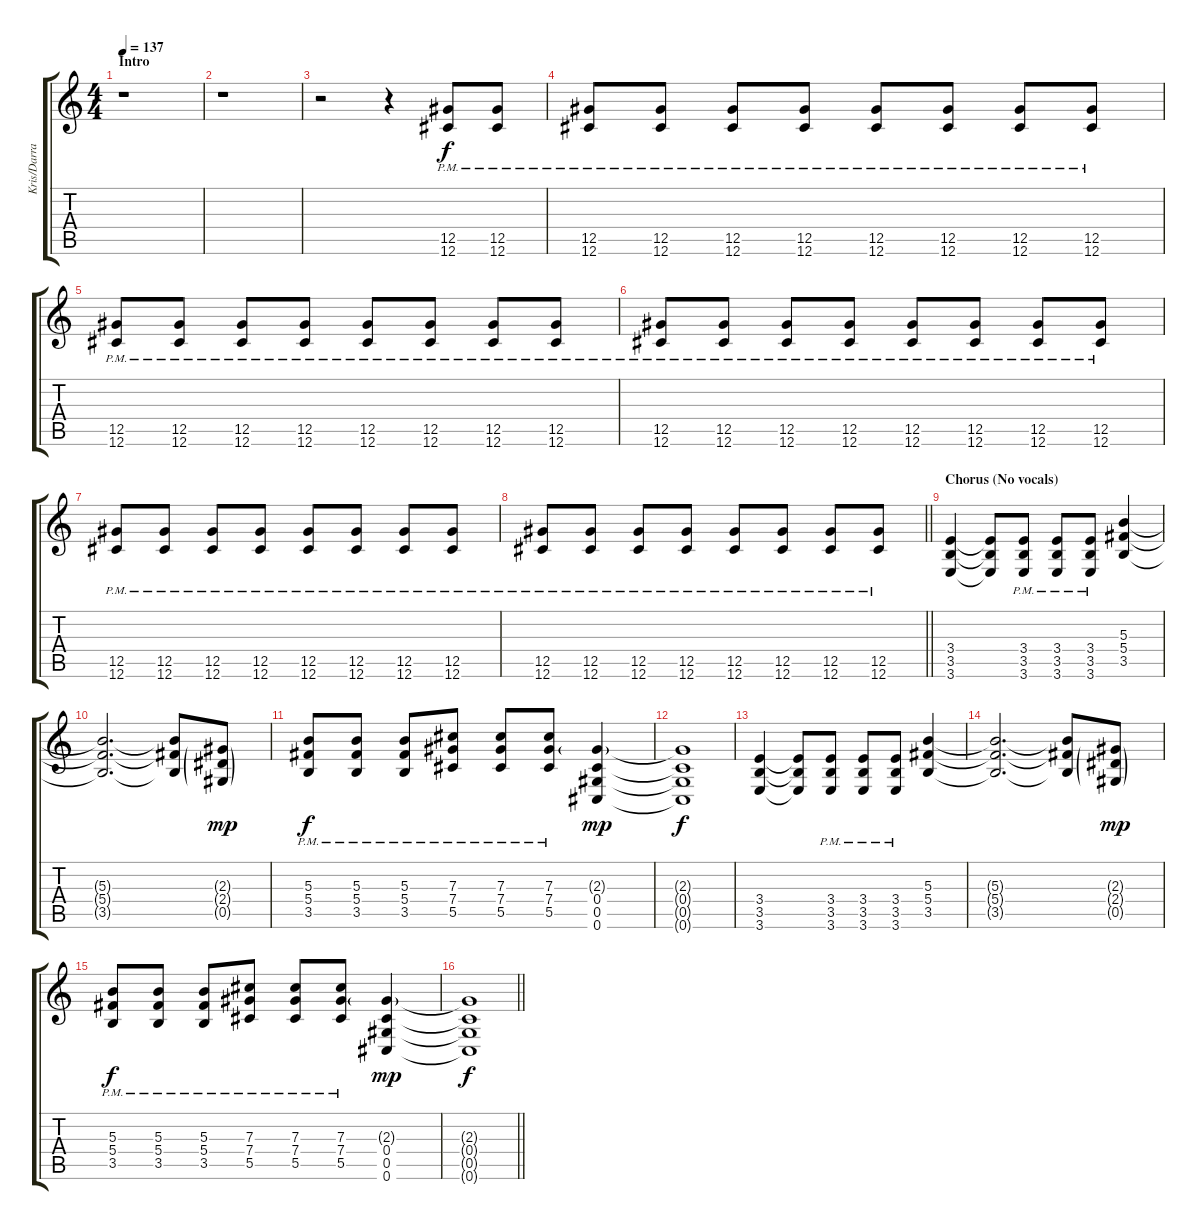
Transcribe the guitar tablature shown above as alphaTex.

\track ("Kris/Darran" "Kris/Darra") {instrument distortionguitar}
\staff {score tabs}
\tuning (Eb4 Bb3 Gb3 Db3 Ab2 Db2) {hide}
\ts (4 4)
\section ("" "Intro")
\tempo 137
\clef g2
\ks c
r.1{dy f instrument distortionguitar} |
r.1 |
r.2{volume 8} r.4 (12.5{pm} 12.6{pm}).8 (12.5{pm} 12.6{pm}).8 |
(12.5{pm} 12.6{pm}).8{volume 12} (12.5{pm} 12.6{pm}).8 (12.5{pm} 12.6{pm}).8 (12.5{pm} 12.6{pm}).8 (12.5{pm} 12.6{pm}).8 (12.5{pm} 12.6{pm}).8 (12.5{pm} 12.6{pm}).8 (12.5{pm} 12.6{pm}).8 |
(12.5{pm} 12.6{pm}).8 (12.5{pm} 12.6{pm}).8 (12.5{pm} 12.6{pm}).8 (12.5{pm} 12.6{pm}).8 (12.5{pm} 12.6{pm}).8 (12.5{pm} 12.6{pm}).8 (12.5{pm} 12.6{pm}).8 (12.5{pm} 12.6{pm}).8 |
(12.5{pm} 12.6{pm}).8 (12.5{pm} 12.6{pm}).8 (12.5{pm} 12.6{pm}).8 (12.5{pm} 12.6{pm}).8 (12.5{pm} 12.6{pm}).8 (12.5{pm} 12.6{pm}).8 (12.5{pm} 12.6{pm}).8 (12.5{pm} 12.6{pm}).8 |
(12.5{pm} 12.6{pm}).8 (12.5{pm} 12.6{pm}).8 (12.5{pm} 12.6{pm}).8 (12.5{pm} 12.6{pm}).8 (12.5{pm} 12.6{pm}).8 (12.5{pm} 12.6{pm}).8 (12.5{pm} 12.6{pm}).8 (12.5{pm} 12.6{pm}).8 |
\barLineRight lightlight
(12.5{pm} 12.6{pm}).8 (12.5{pm} 12.6{pm}).8 (12.5{pm} 12.6{pm}).8 (12.5{pm} 12.6{pm}).8 (12.5{pm} 12.6{pm}).8 (12.5{pm} 12.6{pm}).8 (12.5{pm} 12.6{pm}).8 (12.5{pm} 12.6{pm}).8 |
\section ("" "Chorus (No vocals)")
(3.4 3.5 3.6).4 (3.4{t} 3.5{t} 3.6{t}).8 (3.4{pm} 3.5{pm} 3.6{pm}).8 (3.4{pm} 3.5{pm} 3.6{pm}).8 (3.4{pm} 3.5{pm} 3.6{pm}).8 (5.3 5.4 3.5).4 |
(5.3{t} 5.4{t} 3.5{t}).2{d} (5.3{t} 5.4{t} 3.5{t}).8 (2.3{g} 2.4{g} 0.5{g}).8{dy mp} |
(5.3{pm} 5.4{pm} 3.5{pm}).8{dy f} (5.3{pm} 5.4{pm} 3.5{pm}).8 (5.3{pm} 5.4{pm} 3.5{pm}).8 (7.3{pm} 7.4{pm} 5.5{pm}).8 (7.3{pm} 7.4{pm} 5.5{pm}).8 (7.3{pm} 7.4{pm} 5.5{pm}).8 (2.3{g} 0.4 0.5 0.6).4{dy mp} |
(2.3{t} 0.4{t} 0.5{t} 0.6{t}).1{dy f} |
(3.4 3.5 3.6).4 (3.4{t} 3.5{t} 3.6{t}).8 (3.4{pm} 3.5{pm} 3.6{pm}).8 (3.4{pm} 3.5{pm} 3.6{pm}).8 (3.4{pm} 3.5{pm} 3.6{pm}).8 (5.3 5.4 3.5).4 |
(5.3{t} 5.4{t} 3.5{t}).2{d} (5.3{t} 5.4{t} 3.5{t}).8 (2.3{g} 2.4{g} 0.5{g}).8{dy mp} |
(5.3{pm} 5.4{pm} 3.5{pm}).8{dy f} (5.3{pm} 5.4{pm} 3.5{pm}).8 (5.3{pm} 5.4{pm} 3.5{pm}).8 (7.3{pm} 7.4{pm} 5.5{pm}).8 (7.3{pm} 7.4{pm} 5.5{pm}).8 (7.3{pm} 7.4{pm} 5.5{pm}).8 (2.3{g} 0.4 0.5 0.6).4{dy mp} |
\barLineRight lightlight
(2.3{t} 0.4{t} 0.5{t} 0.6{t}).1{dy f}
